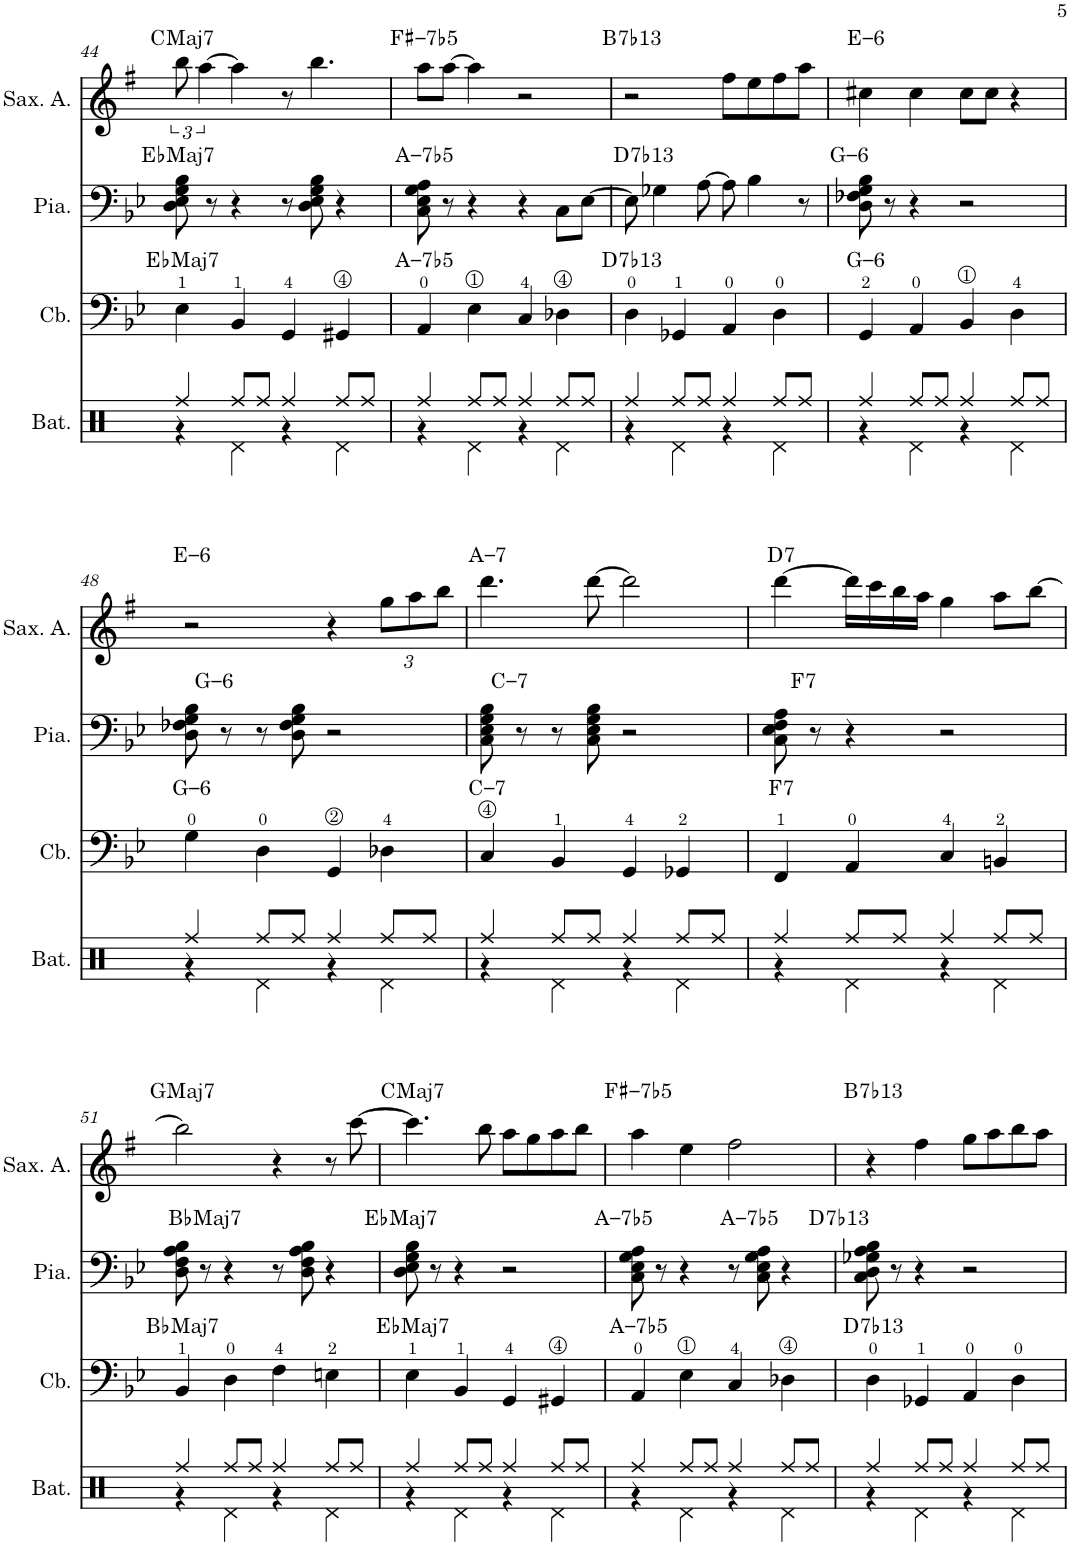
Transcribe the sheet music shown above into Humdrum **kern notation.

**kern	**kern	**harte	**kern	**harte	**kern	**harte
*part4	*part3	*part3	*part2	*part2	*part1	*part1
*staff4	*staff3	*	*staff2	*	*staff1	*
*I"Batterie	*I"Contrebasse	*	*I"Piano	*	*I"Saxophone Alto	*
*I'Bat.	*I'Cb.	*	*I'Pia.	*	*I'Sax. A.	*
!!LO:PB:g=z
*clefX	*clefF4	*	*clefF4	*	*clefG2	*
*	*Trd7c12	*	*	*	*Trd5c9	*
*k[]	*k[b-e-]	*	*k[b-e-]	*	*k[f#]	*
*M4/4	*M4/4	*	*M4/4	*	*M4/4	*
=44	=44	=44	=44	=44	=44	=44
*^	*	*	*	*	*	*
!	!	!	!LO:H:kt=Maj7	!	!LO:H:kt=Maj7	!	!LO:H:kt=Maj7
4Rff/	4r	4E-\	Eb:maj7	8D\ 8E-\ 8G\ 8B-\	Eb:maj7	12bb\	C:maj7
.	.	.	.	.	.	[6aa\	.
.	.	.	.	8r	.	.	.
8Rff/L	4Rd\	4BB-/	.	4r	.	4aa\]	.
8Rff/J	.	.	.	.	.	.	.
4Rff/	4r	4GG/	.	8r	.	8r	.
.	.	.	.	8D\ 8E-\ 8G\ 8B-\	.	4.bb\	.
8Rff/L	4Rd\	4GG#X/	.	4r	.	.	.
8Rff/J	.	.	.	.	.	.	.
=45	=45	=45	=45	=45	=45	=45	=45
!	!	!	!LO:H:kt=-7b5	!	!LO:H:kt=-7b5	!	!LO:H:kt=-7b5
4Rff/	4r	4AA/	A:hdim7	8C\ 8E-\ 8G\ 8A\	A:hdim7	8aa\L	F#:hdim7
.	.	.	.	8r	.	[8aa\J	.
8Rff/L	4Rd\	4E-\	.	4r	.	4aa\]	.
8Rff/J	.	.	.	.	.	.	.
4Rff/	4r	4C/	.	4r	.	2r	.
8Rff/L	4Rd\	4D-X\	.	8C\L	.	.	.
8Rff/J	.	.	.	[8E-\J	.	.	.
=46	=46	=46	=46	=46	=46	=46	=46
!	!	!	!LO:H:kt=7	!	!	!	!LO:H:kt=7
4Rff/	4r	4D\	D:7(b13)	8E-\]	.	2r	B:7(b13)
!	!	!	!	!	!LO:H:kt=7	!	!
.	.	.	.	4G-X\	D:7(b13)	.	.
8Rff/L	4Rd\	4GG-X/	.	.	.	.	.
8Rff/J	.	.	.	[8A\	.	.	.
4Rff/	4r	4AA/	.	8A\]	.	8ff#\L	.
.	.	.	.	4B-\	.	8ee\	.
8Rff/L	4Rd\	4D\	.	.	.	8ff#\	.
8Rff/J	.	.	.	8r	.	8aa\J	.
=47	=47	=47	=47	=47	=47	=47	=47
!	!	!	!LO:H:kt=6	!	!LO:H:kt=6	!	!LO:H:kt=6
4Rff/	4r	4GG/	G:min6	8D\ 8F-X\ 8G\ 8B-\	G:min6	4cc#X\	E:min6
.	.	.	.	8r	.	.	.
8Rff/L	4Rd\	4AA/	.	4r	.	4cc#\	.
8Rff/J	.	.	.	.	.	.	.
4Rff/	4r	4BB-/	.	2r	.	8cc#\L	.
.	.	.	.	.	.	8cc#\J	.
8Rff/L	4Rd\	4D\	.	.	.	4r	.
8Rff/J	.	.	.	.	.	.	.
!!LO:LB:g=z
=48	=48	=48	=48	=48	=48	=48	=48
!	!	!	!LO:H:kt=6	!	!LO:H:kt=6	!	!LO:H:kt=6
4Rff/	4r	4G\	G:min6	8D\ 8F-X\ 8G\ 8B-\	G:min6	2r	E:min6
.	.	.	.	8r	.	.	.
8Rff/L	4Rd\	4D\	.	8r	.	.	.
8Rff/J	.	.	.	8D\ 8F-\ 8G\ 8B-\	.	.	.
4Rff/	4r	4GG/	.	2r	.	4r	.
*	*	*	*	*	*	*Xbrackettup	*
8Rff/L	4Rd\	4D-X\	.	.	.	12gg\L	.
.	.	.	.	.	.	12aa\	.
8Rff/J	.	.	.	.	.	.	.
.	.	.	.	.	.	12bb\J	.
=49	=49	=49	=49	=49	=49	=49	=49
!	!	!	!LO:H:kt=7	!	!LO:H:kt=7	!	!LO:H:kt=7
4Rff/	4r	4C/	C:min7	8C\ 8E-\ 8G\ 8B-\	C:min7	4.ddd\	A:min7
.	.	.	.	8r	.	.	.
8Rff/L	4Rd\	4BB-/	.	8r	.	.	.
8Rff/J	.	.	.	8C\ 8E-\ 8G\ 8B-\	.	[8ddd\	.
4Rff/	4r	4GG/	.	2r	.	2ddd\]	.
8Rff/L	4Rd\	4GG-X/	.	.	.	.	.
8Rff/J	.	.	.	.	.	.	.
=50	=50	=50	=50	=50	=50	=50	=50
!	!	!	!LO:H:kt=7	!	!LO:H:kt=7	!	!LO:H:kt=7
4Rff/	4r	4FF/	F:7	8C\ 8E-\ 8F\ 8A\	F:7	[4ddd\	D:7
.	.	.	.	8r	.	.	.
8Rff/L	4Rd\	4AA/	.	4r	.	16ddd\LL]	.
.	.	.	.	.	.	16ccc\	.
8Rff/J	.	.	.	.	.	16bb\	.
.	.	.	.	.	.	16aa\JJ	.
4Rff/	4r	4C/	.	2r	.	4gg\	.
8Rff/L	4Rd\	4BBn/	.	.	.	8aa\L	.
8Rff/J	.	.	.	.	.	[8bb\J	.
!!LO:LB:g=z
=51	=51	=51	=51	=51	=51	=51	=51
!	!	!	!LO:H:kt=Maj7	!	!LO:H:kt=Maj7	!	!LO:H:kt=Maj7
4Rff/	4r	4BB-/	Bb:maj7	8D\ 8F\ 8A\ 8B-\	Bb:maj7	2bb\]	G:maj7
.	.	.	.	8r	.	.	.
8Rff/L	4Rd\	4D\	.	4r	.	.	.
8Rff/J	.	.	.	.	.	.	.
4Rff/	4r	4F\	.	8r	.	4r	.
.	.	.	.	8D\ 8F\ 8A\ 8B-\	.	.	.
8Rff/L	4Rd\	4En\	.	4r	.	8r	.
8Rff/J	.	.	.	.	.	[8ccc\	.
=52	=52	=52	=52	=52	=52	=52	=52
!	!	!	!LO:H:kt=Maj7	!	!LO:H:kt=Maj7	!	!LO:H:kt=Maj7
4Rff/	4r	4E-\	Eb:maj7	8D\ 8E-\ 8G\ 8B-\	Eb:maj7	4.ccc\]	C:maj7
.	.	.	.	8r	.	.	.
8Rff/L	4Rd\	4BB-/	.	4r	.	.	.
8Rff/J	.	.	.	.	.	8bb\	.
4Rff/	4r	4GG/	.	2r	.	8aa\L	.
.	.	.	.	.	.	8gg\	.
8Rff/L	4Rd\	4GG#X/	.	.	.	8aa\	.
8Rff/J	.	.	.	.	.	8bb\J	.
=53	=53	=53	=53	=53	=53	=53	=53
!	!	!	!LO:H:kt=-7b5	!	!LO:H:kt=-7b5	!	!LO:H:kt=-7b5
4Rff/	4r	4AA/	A:hdim7	8C\ 8E-\ 8G\ 8A\	A:hdim7	4aa\	F#:hdim7
.	.	.	.	8r	.	.	.
8Rff/L	4Rd\	4E-\	.	4r	.	4ee\	.
8Rff/J	.	.	.	.	.	.	.
4Rff/	4r	4C/	.	8r	.	2ff#\	.
!	!	!	!	!	!LO:H:kt=-7b5	!	!
.	.	.	.	8C\ 8E-\ 8G\ 8A\	A:hdim7	.	.
8Rff/L	4Rd\	4D-X\	.	4r	.	.	.
8Rff/J	.	.	.	.	.	.	.
=54	=54	=54	=54	=54	=54	=54	=54
!	!	!	!LO:H:kt=7	!	!LO:H:kt=7	!	!LO:H:kt=7
4Rff/	4r	4D\	D:7(b13)	8C\ 8D\ 8G-X\ 8A\ 8B-\	D:7(b13)	4r	B:7(b13)
.	.	.	.	8r	.	.	.
8Rff/L	4Rd\	4GG-X/	.	4r	.	4ff#\	.
8Rff/J	.	.	.	.	.	.	.
4Rff/	4r	4AA/	.	2r	.	8gg\L	.
.	.	.	.	.	.	8aa\	.
8Rff/L	4Rd\	4D\	.	.	.	8bb\	.
8Rff/J	.	.	.	.	.	8aa\J	.
*v	*v	*	*	*	*	*	*
=	=	=	=	=	=	=
*-	*-	*-	*-	*-	*-	*-
